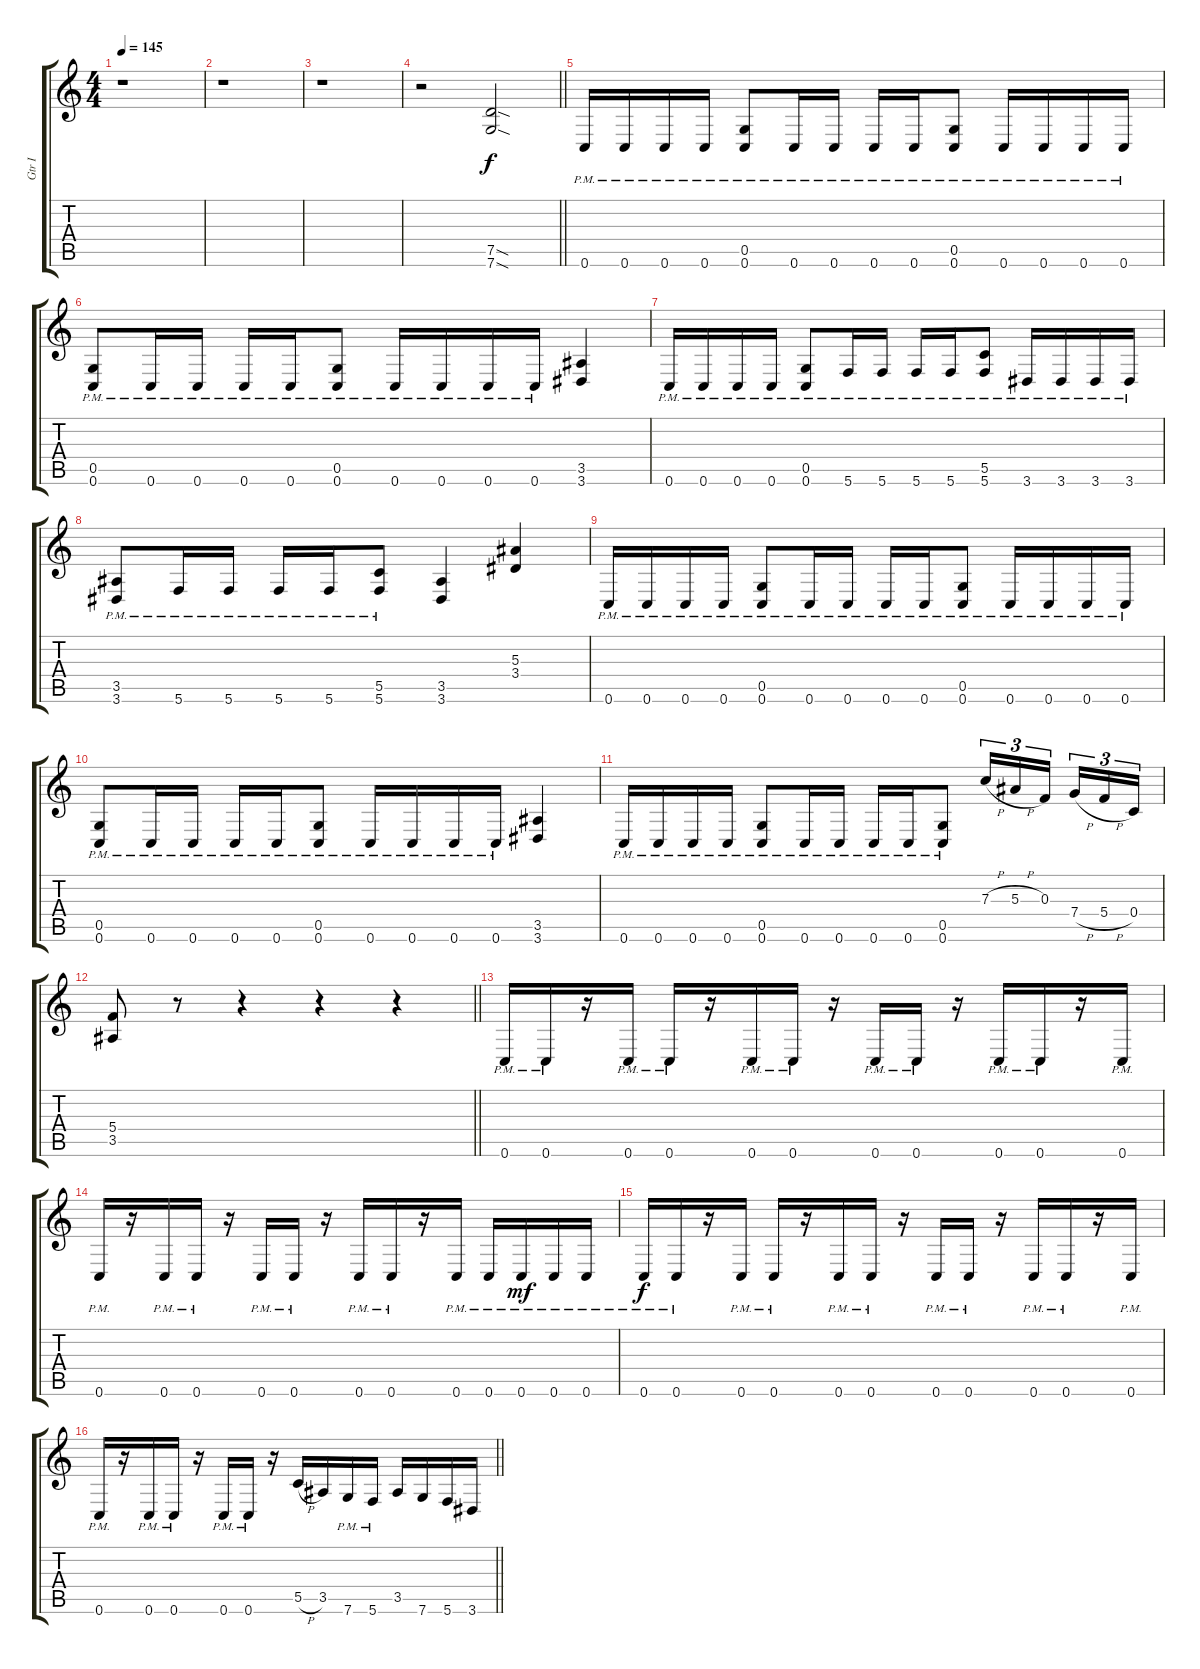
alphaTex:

\track ("Gtr I" "Gtr I") {instrument distortionguitar}
\staff {score tabs}
\tuning (D4 A3 F3 C3 G2 C2) {hide}
\ts (4 4)
\tempo 145
\clef g2
\ks c
r.1{dy f instrument distortionguitar} |
r.1 |
r.1 |
\barLineRight lightlight
r.2 (7.5{sod} 7.6{sod}).2 |
0.6{pm}.16 0.6{pm}.16 0.6{pm}.16 0.6{pm}.16 (0.5{pm} 0.6{pm}).8 0.6{pm}.16 0.6{pm}.16 0.6{pm}.16 0.6{pm}.16 (0.5{pm} 0.6{pm}).8 0.6{pm}.16 0.6{pm}.16 0.6{pm}.16 0.6{pm}.16 |
(0.5{pm} 0.6{pm}).8 0.6{pm}.16 0.6{pm}.16 0.6{pm}.16 0.6{pm}.16 (0.5{pm} 0.6{pm}).8 0.6{pm}.16 0.6{pm}.16 0.6{pm}.16 0.6{pm}.16 (3.5 3.6).4 |
0.6{pm}.16 0.6{pm}.16 0.6{pm}.16 0.6{pm}.16 (0.5{pm} 0.6{pm}).8 5.6{pm}.16 5.6{pm}.16 5.6{pm}.16 5.6{pm}.16 (5.5{pm} 5.6{pm}).8 3.6{pm}.16 3.6{pm}.16 3.6{pm}.16 3.6{pm}.16 |
(3.5{pm} 3.6{pm}).8 5.6{pm}.16 5.6{pm}.16 5.6{pm}.16 5.6{pm}.16 (5.5{pm} 5.6{pm}).8 (3.5 3.6).4 (5.3 3.4).4 |
0.6{pm}.16 0.6{pm}.16 0.6{pm}.16 0.6{pm}.16 (0.5{pm} 0.6{pm}).8 0.6{pm}.16 0.6{pm}.16 0.6{pm}.16 0.6{pm}.16 (0.5{pm} 0.6{pm}).8 0.6{pm}.16 0.6{pm}.16 0.6{pm}.16 0.6{pm}.16 |
(0.5{pm} 0.6{pm}).8 0.6{pm}.16 0.6{pm}.16 0.6{pm}.16 0.6{pm}.16 (0.5{pm} 0.6{pm}).8 0.6{pm}.16 0.6{pm}.16 0.6{pm}.16 0.6{pm}.16 (3.5 3.6).4 |
0.6{pm}.16 0.6{pm}.16 0.6{pm}.16 0.6{pm}.16 (0.5{pm} 0.6{pm}).8 0.6{pm}.16 0.6{pm}.16 0.6{pm}.16 0.6{pm}.16 (0.5{pm} 0.6{pm}).8 7.3{h}.16{tu (3 2)} 5.3{h}.16{tu (3 2)} 0.3.16{tu (3 2)} 7.4{h}.16{tu (3 2)} 5.4{h}.16{tu (3 2)} 0.4.16{tu (3 2)} |
\barLineRight lightlight
(5.4 3.5).8 r.8 r.4 r.4 r.4 |
0.6{pm}.16 0.6{pm}.16 r.16 0.6{pm}.16 0.6{pm}.16 r.16 0.6{pm}.16 0.6{pm}.16 r.16 0.6{pm}.16 0.6{pm}.16 r.16 0.6{pm}.16 0.6{pm}.16 r.16 0.6{pm}.16 |
0.6{pm}.16 r.16 0.6{pm}.16 0.6{pm}.16 r.16 0.6{pm}.16 0.6{pm}.16 r.16 0.6{pm}.16 0.6{pm}.16 r.16 0.6{pm}.16 0.6{pm}.16 0.6{pm}.16{dy mf} 0.6{pm}.16 0.6{pm}.16 |
0.6{pm}.16{dy f} 0.6{pm}.16 r.16 0.6{pm}.16 0.6{pm}.16 r.16 0.6{pm}.16 0.6{pm}.16 r.16 0.6{pm}.16 0.6{pm}.16 r.16 0.6{pm}.16 0.6{pm}.16 r.16 0.6{pm}.16 |
\barLineRight lightlight
0.6{pm}.16 r.16 0.6{pm}.16 0.6{pm}.16 r.16 0.6{pm}.16 0.6{pm}.16 r.16 5.5{h}.16 3.5.16 7.6{pm}.16 5.6{pm}.16 3.5.16 7.6.16 5.6.16 3.6.16
